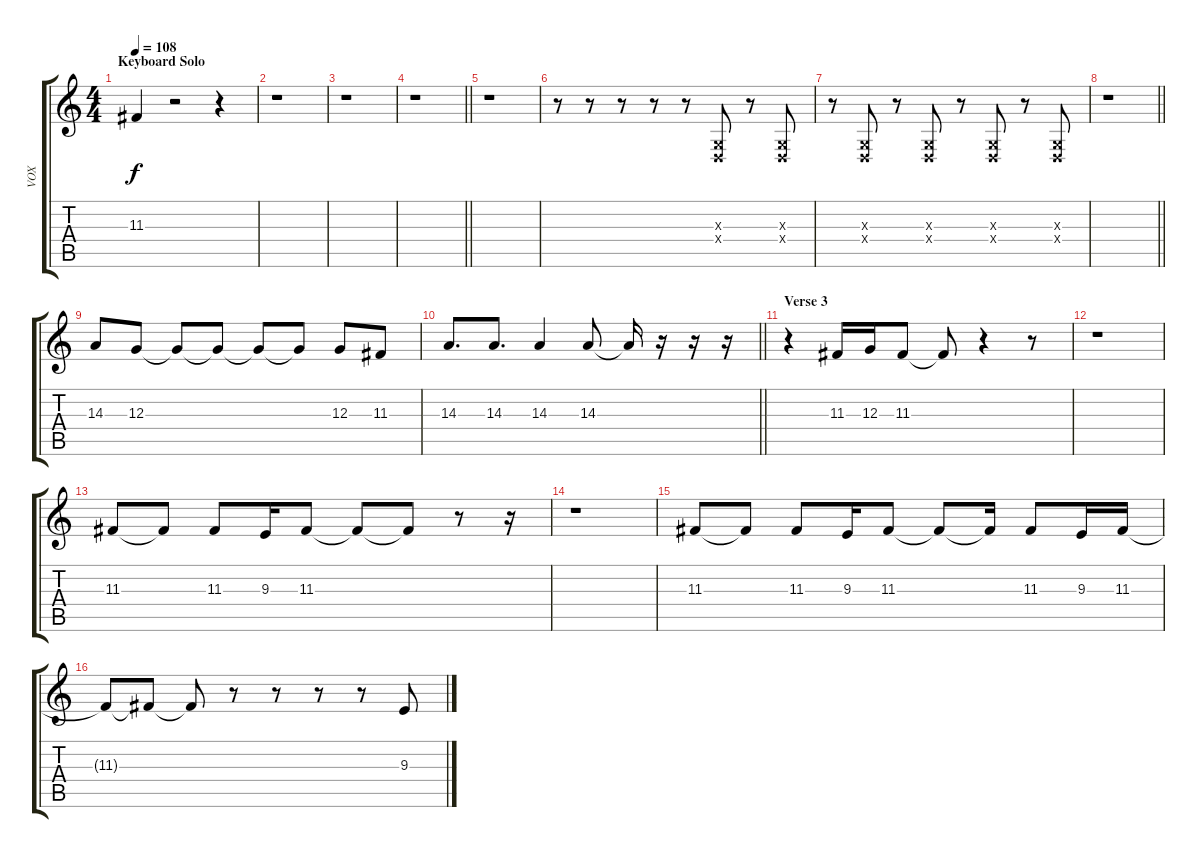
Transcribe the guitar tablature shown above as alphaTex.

\track ("VOX" "VOX") {instrument flute}
\staff {score tabs}
\tuning (E4 B3 G3 D3 A2 E2) {hide}
\ts (4 4)
\section ("" "Keyboard Solo")
\tempo 108
\clef g2
\ks c
11.3.4{dy f} r.2 r.4 |
r.1 |
r.1 |
\barLineRight lightlight
r.1 |
r.1 |
r.8 r.8 r.8 r.8 r.8 (0.3{x} 0.4{x}).8 r.8 (0.3{x} 0.4{x}).8 |
r.8 (0.3{x} 0.4{x}).8 r.8 (0.3{x} 0.4{x}).8 r.8 (0.3{x} 0.4{x}).8 r.8 (0.3{x} 0.4{x}).8 |
\barLineRight lightlight
r.1 |
14.3.8 12.3.8 12.3{t}.8 12.3{t}.8 12.3{t}.8 12.3{t}.8 12.3.8 11.3.8 |
\barLineRight lightlight
14.3.8{d} 14.3.8{d} 14.3.4 14.3.8 14.3{t}.16 r.16 r.16 r.16 |
\section ("" "Verse 3")
r.4 11.3.16 12.3.16 11.3.8 11.3{t}.8 r.4 r.8 |
r.1 |
11.3.8 11.3{t}.8 11.3.8 9.3.16 11.3.8 11.3{t}.8 11.3{t}.8 r.8 r.16 |
r.1 |
11.3.8 11.3{t}.8 11.3.8 9.3.16 11.3.8 11.3{t}.8 11.3{t}.16 11.3.8 9.3.16 11.3.16 |
11.3{t}.8 11.3{t}.8 11.3{t}.8 r.8 r.8 r.8 r.8 9.3.8
